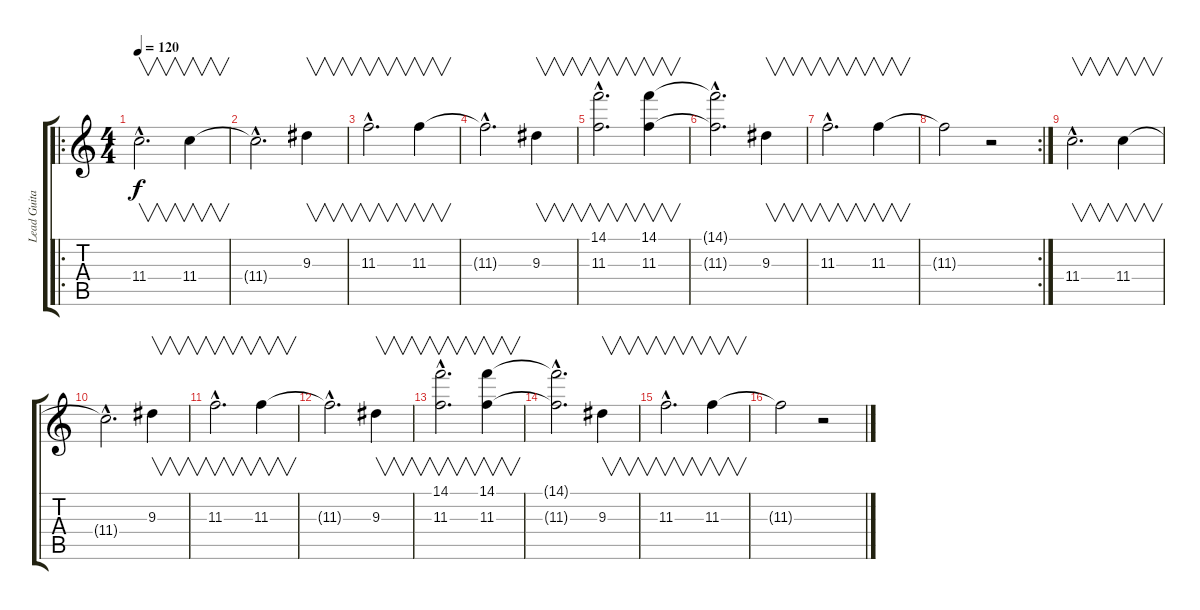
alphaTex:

\track ("Lead Guitar" "Lead Guita") {instrument distortionguitar}
\staff {score tabs}
\tuning (Eb4 Bb3 Gb3 Db3 Ab2 Db2) {hide}
\ro
\ts (4 4)
\tempo 120
\clef g2
\ks c
11.4{hac}.2{v d dy f} 11.4.4{v} |
11.4{hac t}.2{d} 9.3.4{v} |
11.3{hac}.2{v d} 11.3.4{v} |
11.3{hac t}.2{d} 9.3.4{v} |
(14.1{hac} 11.3{hac}).2{v d} (14.1 11.3).4{v} |
(14.1{hac t} 11.3{hac t}).2{d} 9.3.4{v} |
11.3{hac}.2{v d} 11.3.4{v} |
\rc 2
11.3{t}.2 r.2 |
11.4{hac}.2{v d} 11.4.4{v} |
11.4{hac t}.2{d} 9.3.4{v} |
11.3{hac}.2{v d} 11.3.4{v} |
11.3{hac t}.2{d} 9.3.4{v} |
(14.1{hac} 11.3{hac}).2{v d} (14.1 11.3).4{v} |
(14.1{hac t} 11.3{hac t}).2{d} 9.3.4{v} |
11.3{hac}.2{v d} 11.3.4{v} |
11.3{t}.2 r.2
